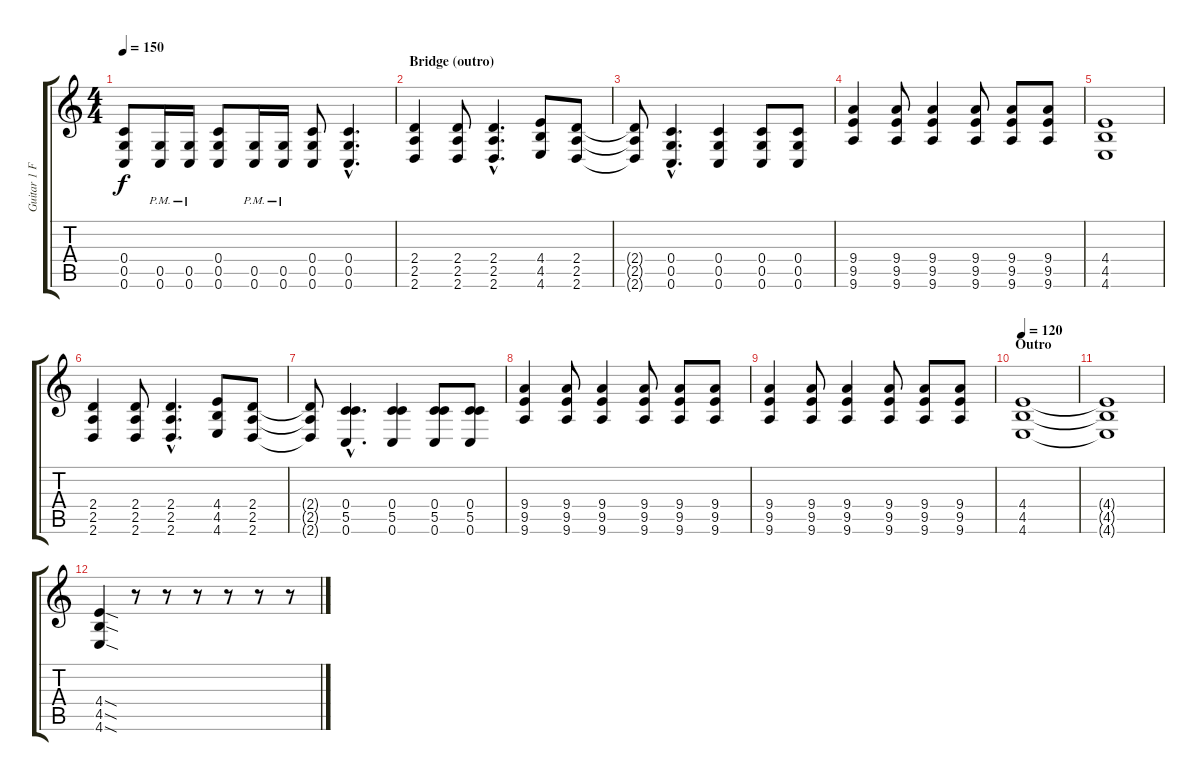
\track ("Guitar 1 FX" "Guitar 1 F") {instrument distortionguitar}
\staff {score tabs}
\tuning (D4 A3 F3 C3 G2 C2) {hide}
\ts (4 4)
\tempo 150
\clef g2
\ks c
(0.4 0.5 0.6).8{dy f} (0.5{pm} 0.6{pm}).16 (0.5{pm} 0.6{pm}).16 (0.4 0.5 0.6).8 (0.5{pm} 0.6{pm}).16 (0.5{pm} 0.6{pm}).16 (0.4 0.5 0.6).8 (0.4{hac} 0.5{hac} 0.6{hac}).4{d} |
\section ("" "Bridge (outro)")
(2.4 2.5 2.6).4 (2.4 2.5 2.6).8 (2.4{hac} 2.5{hac} 2.6{hac}).4{d} (4.4 4.5 4.6).8 (2.4 2.5 2.6).8 |
(2.4{t} 2.5{t} 2.6{t}).8 (0.4{hac} 0.5{hac} 0.6{hac}).4{d} (0.4 0.5 0.6).4 (0.4 0.5 0.6).8 (0.4 0.5 0.6).8 |
(9.4 9.5 9.6).4 (9.4 9.5 9.6).8 (9.4 9.5 9.6).4 (9.4 9.5 9.6).8 (9.4 9.5 9.6).8 (9.4 9.5 9.6).8 |
(4.4 4.5 4.6).1 |
(2.4 2.5 2.6).4 (2.4 2.5 2.6).8 (2.4{hac} 2.5{hac} 2.6{hac}).4{d} (4.4 4.5 4.6).8 (2.4 2.5 2.6).8 |
(2.4{t} 2.5{t} 2.6{t}).8 (0.4{hac} 5.5{hac} 0.6{hac}).4{d} (0.4 5.5 0.6).4 (0.4 5.5 0.6).8 (0.4 5.5 0.6).8 |
(9.4 9.5 9.6).4 (9.4 9.5 9.6).8 (9.4 9.5 9.6).4 (9.4 9.5 9.6).8 (9.4 9.5 9.6).8 (9.4 9.5 9.6).8 |
(9.4 9.5 9.6).4 (9.4 9.5 9.6).8 (9.4 9.5 9.6).4 (9.4 9.5 9.6).8 (9.4 9.5 9.6).8 (9.4 9.5 9.6).8 |
\section ("" "Outro")
\tempo 120
(4.4 4.5 4.6).1 |
(4.4{t} 4.5{t} 4.6{t}).1 |
(4.4{sod} 4.5{sod} 4.6{sod}).4 r.8 r.8 r.8 r.8 r.8 r.8
